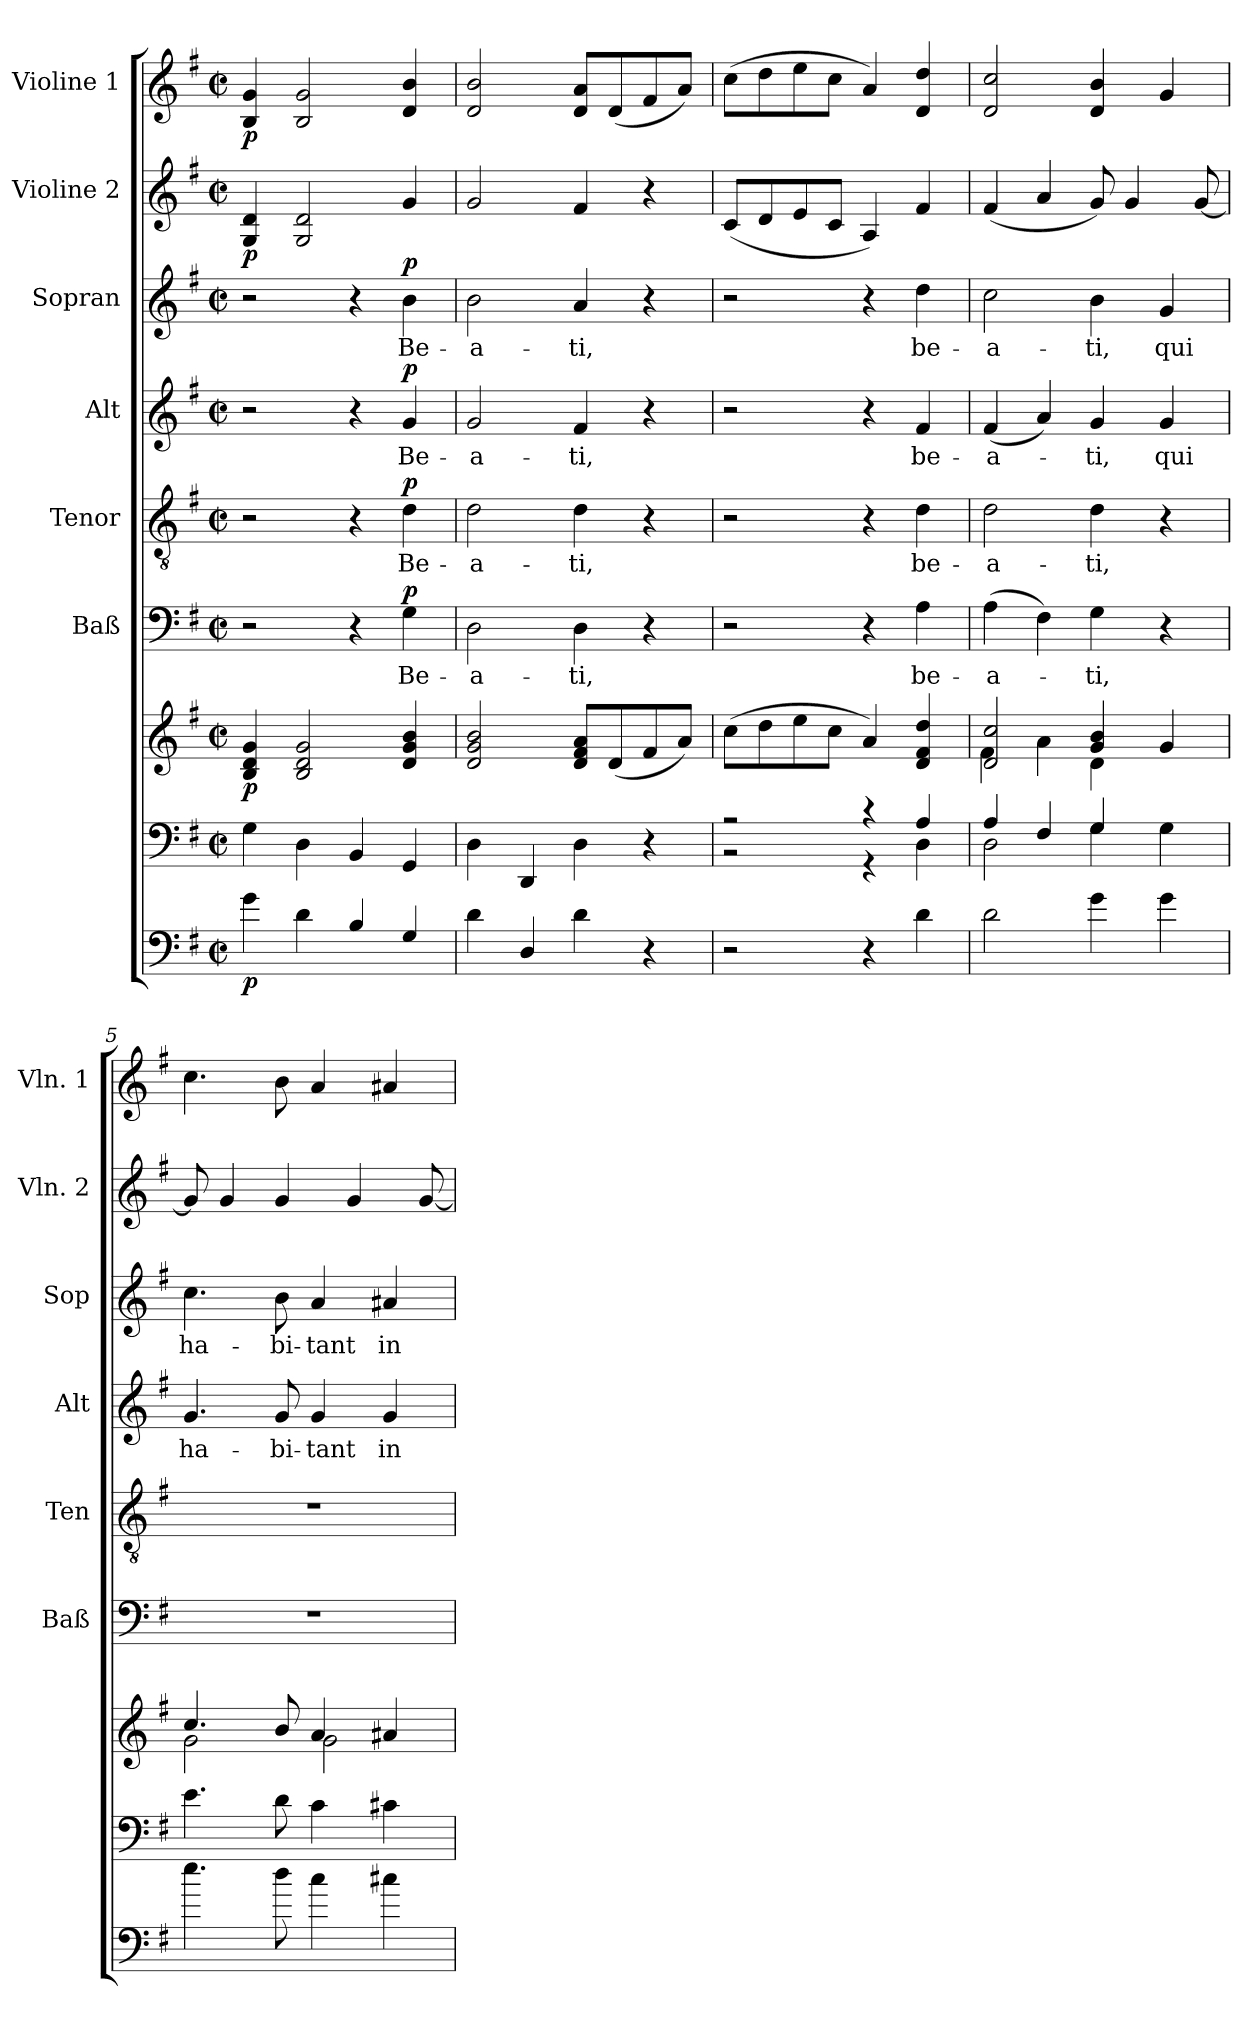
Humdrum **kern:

**kern	**dynam	**kern	**kern	**dynam	**kern	**text	**dynam	**kern	**text	**dynam	**kern	**text	**dynam	**kern	**text	**dynam	**kern	**dynam	**kern	**dynam
*part8	*part8	*part7	*part7	*part7	*part6	*part6	*part6	*part5	*part5	*part5	*part4	*part4	*part4	*part3	*part3	*part3	*part2	*part2	*part1	*part1
*staff9	*staff9	*staff8	*staff7	*staff7/8	*staff6	*staff6	*staff6	*staff5	*staff5	*staff5	*staff4	*staff4	*staff4	*staff3	*staff3	*staff3	*staff2	*staff2	*staff1	*staff1
*	*	*	*	*	*I"Baß	*	*	*I"Tenor	*	*	*I"Alt	*	*	*I"Sopran	*	*	*I"Violine 2	*	*I"Violine 1	*
*	*	*	*	*	*I'Baß	*	*	*I'Ten	*	*	*I'Alt	*	*	*I'Sop	*	*	*I'Vln. 2	*	*I'Vln. 1	*
*clefF4	*	*clefF4	*clefG2	*	*clefF4	*	*	*clefGv2	*	*	*clefG2	*	*	*clefG2	*	*	*clefG2	*	*clefG2	*
*ITrd7c12	*	*	*	*	*	*	*	*	*	*	*	*	*	*	*	*	*	*	*	*
*k[f#]	*	*k[f#]	*k[f#]	*	*k[f#]	*	*	*k[f#]	*	*	*k[f#]	*	*	*k[f#]	*	*	*k[f#]	*	*k[f#]	*
*G:	*	*G:	*G:	*	*G:	*	*	*G:	*	*	*G:	*	*	*G:	*	*	*G:	*	*G:	*
*M2/2	*	*M2/2	*M2/2	*	*M2/2	*	*	*M2/2	*	*	*M2/2	*	*	*M2/2	*	*	*M2/2	*	*M2/2	*
*met(c|)	*	*met(c|)	*met(c|)	*	*met(c|)	*	*	*met(c|)	*	*	*met(c|)	*	*	*met(c|)	*	*	*met(c|)	*	*met(c|)	*
=1	=1	=1	=1	=1	=1	=1	=1	=1	=1	=1	=1	=1	=1	=1	=1	=1	=1	=1	=1	=1
!	!LO:DY:b	!	!	!LO:DY:b	!	!	!	!	!	!	!	!	!	!	!	!	!	!LO:DY:b	!	!LO:DY:b
4G\	p	4G\	4B/ 4d/ 4g/	p	2r	.	.	2r	.	.	2r	.	.	2r	.	.	4G/ 4d/	p	4B/ 4g/	p
4D\	.	4D\	2B/ 2d/ 2g/	.	.	.	.	.	.	.	.	.	.	.	.	.	2G/ 2d/	.	2B/ 2g/	.
4BB/	.	4BB/	.	.	4r	.	.	4r	.	.	4r	.	.	4r	.	.	.	.	.	.
!	!	!	!	!	!	!LO:LY:b	!LO:DY:a	!	!LO:LY:b	!LO:DY:a	!	!LO:LY:b	!LO:DY:a	!	!LO:LY:b	!LO:DY:a	!	!	!	!
4GG/	.	4GG/	4d/ 4g/ 4b/	.	4G\	Be-	p	4d\	Be-	p	4g/	Be-	p	4b\	Be-	p	4g/	.	4d/ 4b/	.
=2	=2	=2	=2	=2	=2	=2	=2	=2	=2	=2	=2	=2	=2	=2	=2	=2	=2	=2	=2	=2
!	!	!	!	!	!	!LO:LY:b	!	!	!LO:LY:b	!	!	!LO:LY:b	!	!	!LO:LY:b	!	!	!	!	!
4D\	.	4D\	2d/ 2g/ 2b/	.	2D\	-a-	.	2d\	-a-	.	2g/	-a-	.	2b\	-a-	.	2g/	.	2d/ 2b/	.
4DD/	.	4DD/	.	.	.	.	.	.	.	.	.	.	.	.	.	.	.	.	.	.
!	!	!	!	!	!	!LO:LY:b	!	!	!LO:LY:b	!	!	!LO:LY:b	!	!	!LO:LY:b	!	!	!	!	!
4D\	.	4D\	8d/ 8f#/ 8a/L	.	4D\	-ti,	.	4d\	-ti,	.	4f#/	-ti,	.	4a/	-ti,	.	4f#/	.	8d/ 8a/L	.
.	.	.	(<8d/	.	.	.	.	.	.	.	.	.	.	.	.	.	.	.	(<8d/	.
4r	.	4r	8f#/	.	4r	.	.	4r	.	.	4r	.	.	4r	.	.	4r	.	8f#/	.
.	.	.	8a/J)	.	.	.	.	.	.	.	.	.	.	.	.	.	.	.	8a/J)	.
=3	=3	=3	=3	=3	=3	=3	=3	=3	=3	=3	=3	=3	=3	=3	=3	=3	=3	=3	=3	=3
*	*	*^	*	*	*	*	*	*	*	*	*	*	*	*	*	*	*	*	*	*
2r	.	2r	2r	(>8cc\L	.	2r	.	.	2r	.	.	2r	.	.	2r	.	.	(<8c/L	.	(>8cc\L	.
.	.	.	.	8dd\	.	.	.	.	.	.	.	.	.	.	.	.	.	8d/	.	8dd\	.
.	.	.	.	8ee\	.	.	.	.	.	.	.	.	.	.	.	.	.	8e/	.	8ee\	.
.	.	.	.	8cc\J	.	.	.	.	.	.	.	.	.	.	.	.	.	8c/J	.	8cc\J	.
4r	.	4r	4r	4a/)	.	4r	.	.	4r	.	.	4r	.	.	4r	.	.	4A/)	.	4a/)	.
!	!	!	!	!	!	!	!LO:LY:b	!	!	!LO:LY:b	!	!	!LO:LY:b	!	!	!LO:LY:b	!	!	!	!	!
4D\	.	4A/	4D\	4d/ 4f#/ 4dd/	.	4A\	be-	.	4d\	be-	.	4f#/	be-	.	4dd\	be-	.	4f#/	.	4d/ 4dd/	.
=4	=4	=4	=4	=4	=4	=4	=4	=4	=4	=4	=4	=4	=4	=4	=4	=4	=4	=4	=4	=4	=4
*	*	*	*	*^	*	*	*	*	*	*	*	*	*	*	*	*	*	*	*	*	*
!	!	!	!	!	!	!	!	!LO:LY:b	!	!	!LO:LY:b	!	!	!LO:LY:b	!	!	!LO:LY:b	!	!	!	!	!
2D\	.	4A/	2D\	2d/ 2cc/	4f#\	.	(>4A\	-a-	.	2d\	-a-	.	(<4f#/	-a-	.	2cc\	-a-	.	(<4f#/	.	2d/ 2cc/	.
.	.	4F#/	.	.	4a\	.	4F#\)	.	.	.	.	.	4a/)	.	.	.	.	.	4a/	.	.	.
!	!	!	!	!	!	!	!	!LO:LY:b	!	!	!LO:LY:b	!	!	!LO:LY:b	!	!	!LO:LY:b	!	!	!	!	!
4G\	.	4G/	4G\	4g/ 4b/	4d\	.	4G\	-ti,	.	4d\	-ti,	.	4g/	-ti,	.	4b\	-ti,	.	8g/)	.	4d/ 4b/	.
.	.	.	.	.	.	.	.	.	.	.	.	.	.	.	.	.	.	.	4g/	.	.	.
!	!	!	!	!	!	!	!	!	!	!	!	!	!	!LO:LY:b	!	!	!LO:LY:b	!	!	!	!	!
4G\	.	4ryy	4G\	4g/	4ryy	.	4r	.	.	4r	.	.	4g/	qui	.	4g/	qui	.	.	.	4g/	.
.	.	.	.	.	.	.	.	.	.	.	.	.	.	.	.	.	.	.	[8g/	.	.	.
*	*	*v	*v	*	*	*	*	*	*	*	*	*	*	*	*	*	*	*	*	*	*	*
=5	=5	=5	=5	=5	=5	=5	=5	=5	=5	=5	=5	=5	=5	=5	=5	=5	=5	=5	=5	=5	=5
!	!	!	!	!	!	!	!	!	!	!	!	!	!LO:LY:b	!	!	!LO:LY:b	!	!	!	!	!
4.e\	.	4.e\	4.cc/	2g\	.	1r	.	.	1r	.	.	4.g/	ha-	.	4.cc\	ha-	.	8g/]	.	4.cc\	.
.	.	.	.	.	.	.	.	.	.	.	.	.	.	.	.	.	.	4g/	.	.	.
!	!	!	!	!	!	!	!	!	!	!	!	!	!LO:LY:b	!	!	!LO:LY:b	!	!	!	!	!
8d\	.	8d\	8b/	.	.	.	.	.	.	.	.	8g/	-bi-	.	8b\	-bi-	.	4g/	.	8b\	.
!	!	!	!	!	!	!	!	!	!	!	!	!	!LO:LY:b	!	!	!LO:LY:b	!	!	!	!	!
4c\	.	4c\	4a/	2g\	.	.	.	.	.	.	.	4g/	-tant	.	4a/	-tant	.	.	.	4a/	.
.	.	.	.	.	.	.	.	.	.	.	.	.	.	.	.	.	.	4g/	.	.	.
!	!	!	!	!	!	!	!	!	!	!	!	!	!LO:LY:b	!	!	!LO:LY:b	!	!	!	!	!
4c#X\	.	4c#X\	4a#X/	.	.	.	.	.	.	.	.	4g/	in	.	4a#X/	in	.	.	.	4a#X/	.
.	.	.	.	.	.	.	.	.	.	.	.	.	.	.	.	.	.	[8g/	.	.	.
*	*	*	*v	*v	*	*	*	*	*	*	*	*	*	*	*	*	*	*	*	*	*
=	=	=	=	=	=	=	=	=	=	=	=	=	=	=	=	=	=	=	=	=
*-	*-	*-	*-	*-	*-	*-	*-	*-	*-	*-	*-	*-	*-	*-	*-	*-	*-	*-	*-	*-
